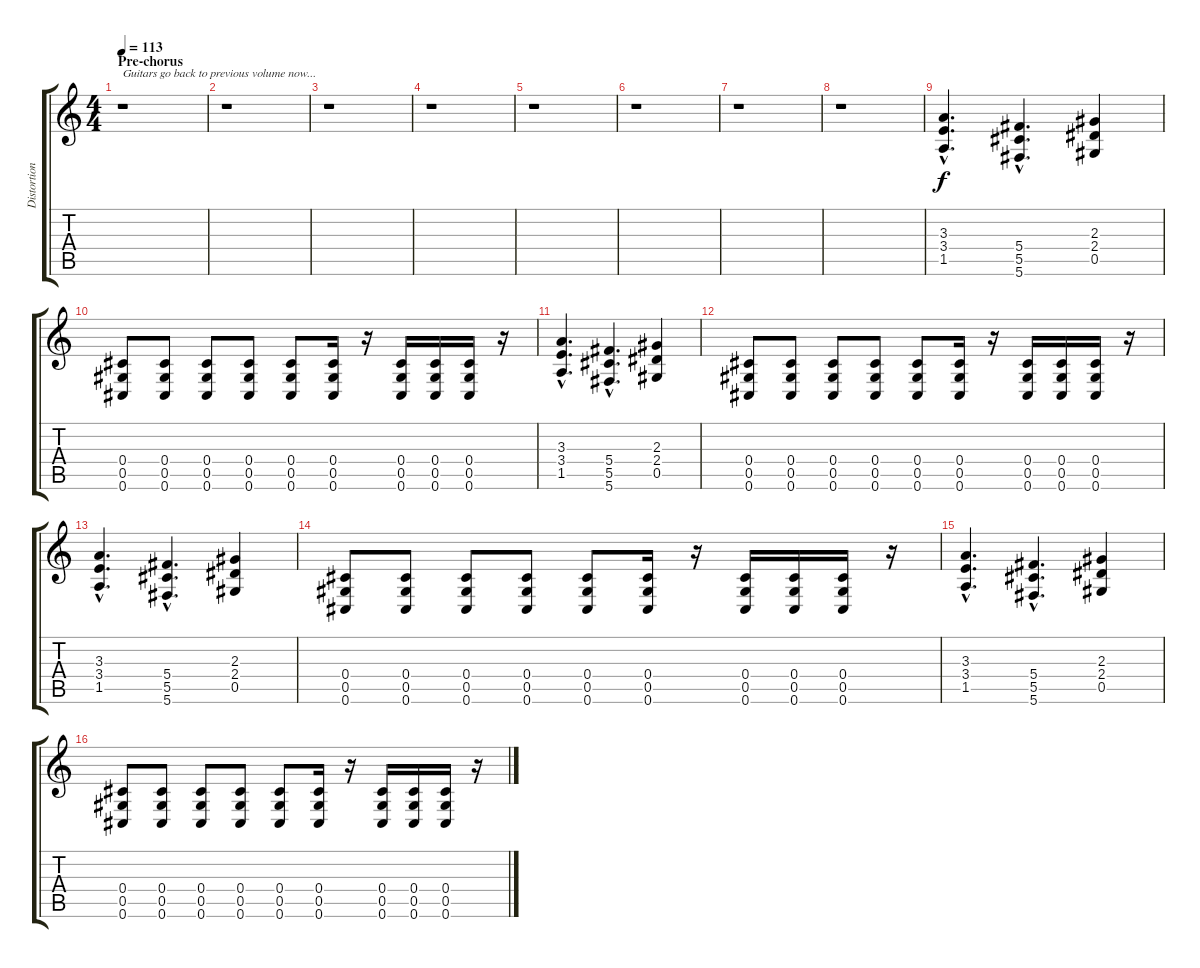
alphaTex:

\track ("Distortion 1" "Distortion") {instrument overdrivenguitar}
\staff {score tabs}
\tuning (Eb4 Bb3 Gb3 Db3 Ab2 Db2) {hide}
\ts (4 4)
\section ("" "Pre-chorus")
\tempo 113
\clef g2
\ks c
r.1{txt "Guitars go back to previous volume now..." dy f} |
r.1 |
r.1 |
r.1 |
r.1 |
r.1 |
r.1 |
r.1 |
(3.3{hac} 3.4{hac} 1.5{hac}).4{d} (5.4{hac} 5.5{hac} 5.6{hac}).4{d} (2.3 2.4 0.5).4 |
(0.4 0.5 0.6).8 (0.4 0.5 0.6).8 (0.4 0.5 0.6).8 (0.4 0.5 0.6).8 (0.4 0.5 0.6).8 (0.4 0.5 0.6).16 r.16 (0.4 0.5 0.6).16 (0.4 0.5 0.6).16 (0.4 0.5 0.6).16 r.16 |
(3.3{hac} 3.4{hac} 1.5{hac}).4{d} (5.4{hac} 5.5{hac} 5.6{hac}).4{d} (2.3 2.4 0.5).4 |
(0.4 0.5 0.6).8 (0.4 0.5 0.6).8 (0.4 0.5 0.6).8 (0.4 0.5 0.6).8 (0.4 0.5 0.6).8 (0.4 0.5 0.6).16 r.16 (0.4 0.5 0.6).16 (0.4 0.5 0.6).16 (0.4 0.5 0.6).16 r.16 |
(3.3{hac} 3.4{hac} 1.5{hac}).4{d} (5.4{hac} 5.5{hac} 5.6{hac}).4{d} (2.3 2.4 0.5).4 |
(0.4 0.5 0.6).8 (0.4 0.5 0.6).8 (0.4 0.5 0.6).8 (0.4 0.5 0.6).8 (0.4 0.5 0.6).8 (0.4 0.5 0.6).16 r.16 (0.4 0.5 0.6).16 (0.4 0.5 0.6).16 (0.4 0.5 0.6).16 r.16 |
(3.3{hac} 3.4{hac} 1.5{hac}).4{d} (5.4{hac} 5.5{hac} 5.6{hac}).4{d} (2.3 2.4 0.5).4 |
(0.4 0.5 0.6).8 (0.4 0.5 0.6).8 (0.4 0.5 0.6).8 (0.4 0.5 0.6).8 (0.4 0.5 0.6).8 (0.4 0.5 0.6).16 r.16 (0.4 0.5 0.6).16 (0.4 0.5 0.6).16 (0.4 0.5 0.6).16 r.16
